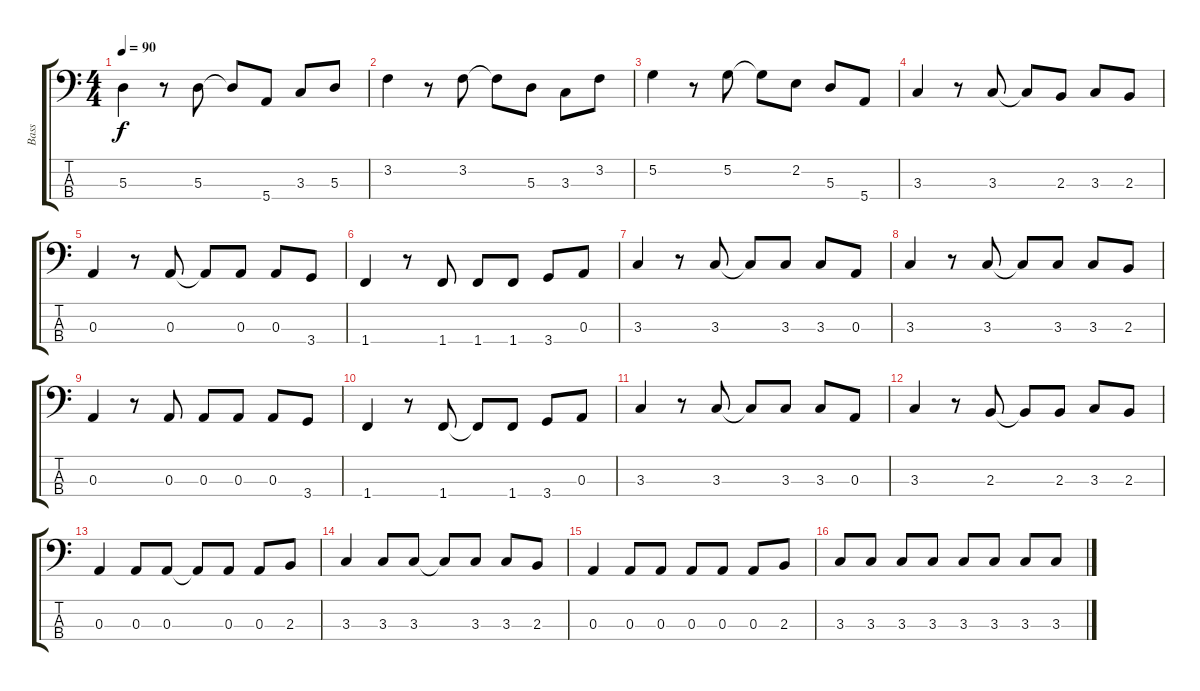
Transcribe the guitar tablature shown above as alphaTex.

\track ("Bass" "Bass") {instrument electricbassfinger}
\staff {score tabs}
\tuning (G2 D2 A1 E1) {hide}
\ts (4 4)
\tempo 90
\clef f4
\ks c
5.3.4{dy f} r.8 5.3.8 5.3{t}.8 5.4.8 3.3.8 5.3.8 |
3.2.4 r.8 3.2.8 3.2{t}.8 5.3.8 3.3.8 3.2.8 |
5.2.4 r.8 5.2.8 5.2{t}.8 2.2.8 5.3.8 5.4.8 |
3.3.4 r.8 3.3.8 3.3{t}.8 2.3.8 3.3.8 2.3.8 |
0.3.4 r.8 0.3.8 0.3{t}.8 0.3.8 0.3.8 3.4.8 |
1.4.4 r.8 1.4.8 1.4.8 1.4.8 3.4.8 0.3.8 |
3.3.4 r.8 3.3.8 3.3{t}.8 3.3.8 3.3.8 0.3.8 |
3.3.4 r.8 3.3.8 3.3{t}.8 3.3.8 3.3.8 2.3.8 |
0.3.4 r.8 0.3.8 0.3.8 0.3.8 0.3.8 3.4.8 |
1.4.4 r.8 1.4.8 1.4{t}.8 1.4.8 3.4.8 0.3.8 |
3.3.4 r.8 3.3.8 3.3{t}.8 3.3.8 3.3.8 0.3.8 |
3.3.4 r.8 2.3.8 2.3{t}.8 2.3.8 3.3.8 2.3.8 |
0.3.4 0.3.8 0.3.8 0.3{t}.8 0.3.8 0.3.8 2.3.8 |
3.3.4 3.3.8 3.3.8 3.3{t}.8 3.3.8 3.3.8 2.3.8 |
0.3.4 0.3.8 0.3.8 0.3.8 0.3.8 0.3.8 2.3.8 |
3.3.8 3.3.8 3.3.8 3.3.8 3.3.8 3.3.8 3.3.8 3.3.8
